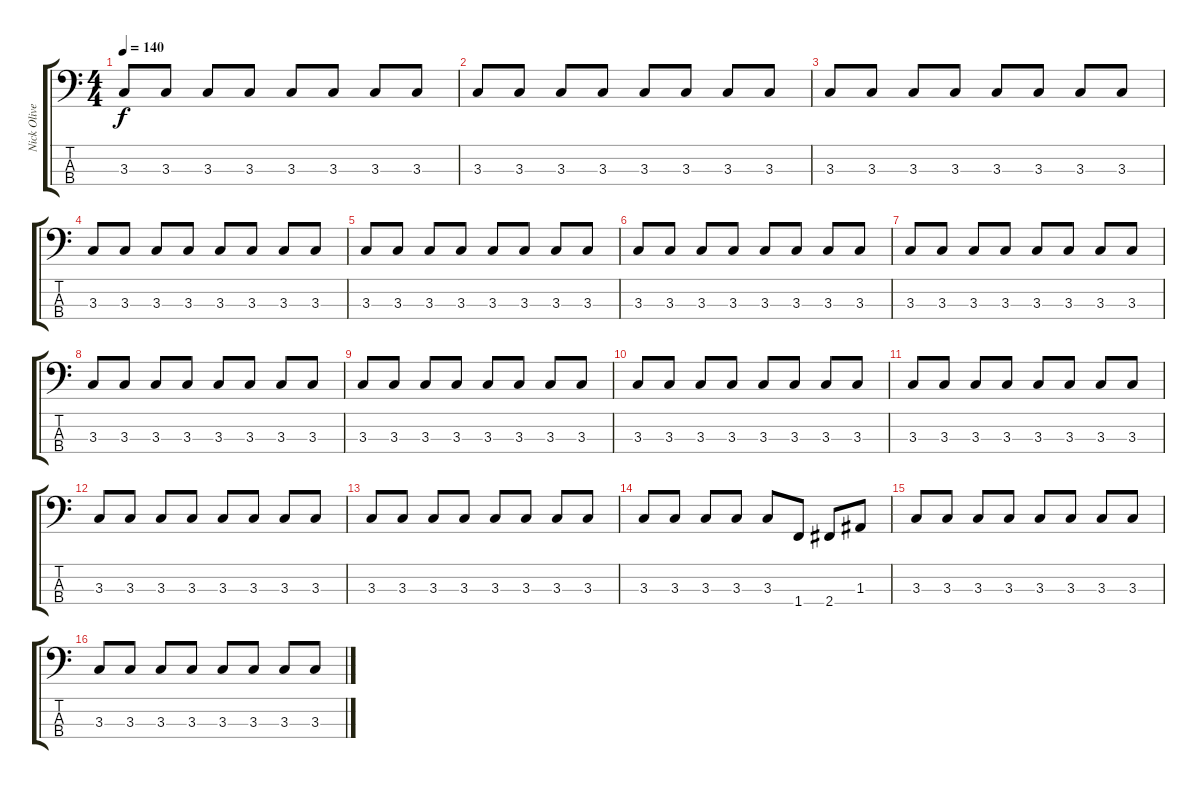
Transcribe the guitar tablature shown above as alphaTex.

\track ("Nick Oliveri - Bass Guitar" "Nick Olive") {instrument electricbassfinger}
\staff {score tabs}
\tuning (G2 D2 A1 E1) {hide}
\ts (4 4)
\tempo 140
\clef f4
\ks c
3.3.8{dy f instrument electricbassfinger} 3.3.8 3.3.8 3.3.8 3.3.8 3.3.8 3.3.8 3.3.8 |
3.3.8 3.3.8 3.3.8 3.3.8 3.3.8 3.3.8 3.3.8 3.3.8 |
3.3.8 3.3.8 3.3.8 3.3.8 3.3.8 3.3.8 3.3.8 3.3.8 |
3.3.8 3.3.8 3.3.8 3.3.8 3.3.8 3.3.8 3.3.8 3.3.8 |
3.3.8 3.3.8 3.3.8 3.3.8 3.3.8 3.3.8 3.3.8 3.3.8 |
3.3.8 3.3.8 3.3.8 3.3.8 3.3.8 3.3.8 3.3.8 3.3.8 |
3.3.8 3.3.8 3.3.8 3.3.8 3.3.8 3.3.8 3.3.8 3.3.8 |
3.3.8 3.3.8 3.3.8 3.3.8 3.3.8 3.3.8 3.3.8 3.3.8 |
3.3.8 3.3.8 3.3.8 3.3.8 3.3.8 3.3.8 3.3.8 3.3.8 |
3.3.8 3.3.8 3.3.8 3.3.8 3.3.8 3.3.8 3.3.8 3.3.8 |
3.3.8 3.3.8 3.3.8 3.3.8 3.3.8 3.3.8 3.3.8 3.3.8 |
3.3.8 3.3.8 3.3.8 3.3.8 3.3.8 3.3.8 3.3.8 3.3.8 |
3.3.8 3.3.8 3.3.8 3.3.8 3.3.8 3.3.8 3.3.8 3.3.8 |
3.3.8 3.3.8 3.3.8 3.3.8 3.3.8 1.4.8 2.4.8 1.3.8 |
3.3.8 3.3.8 3.3.8 3.3.8 3.3.8 3.3.8 3.3.8 3.3.8 |
3.3.8 3.3.8 3.3.8 3.3.8 3.3.8 3.3.8 3.3.8 3.3.8
